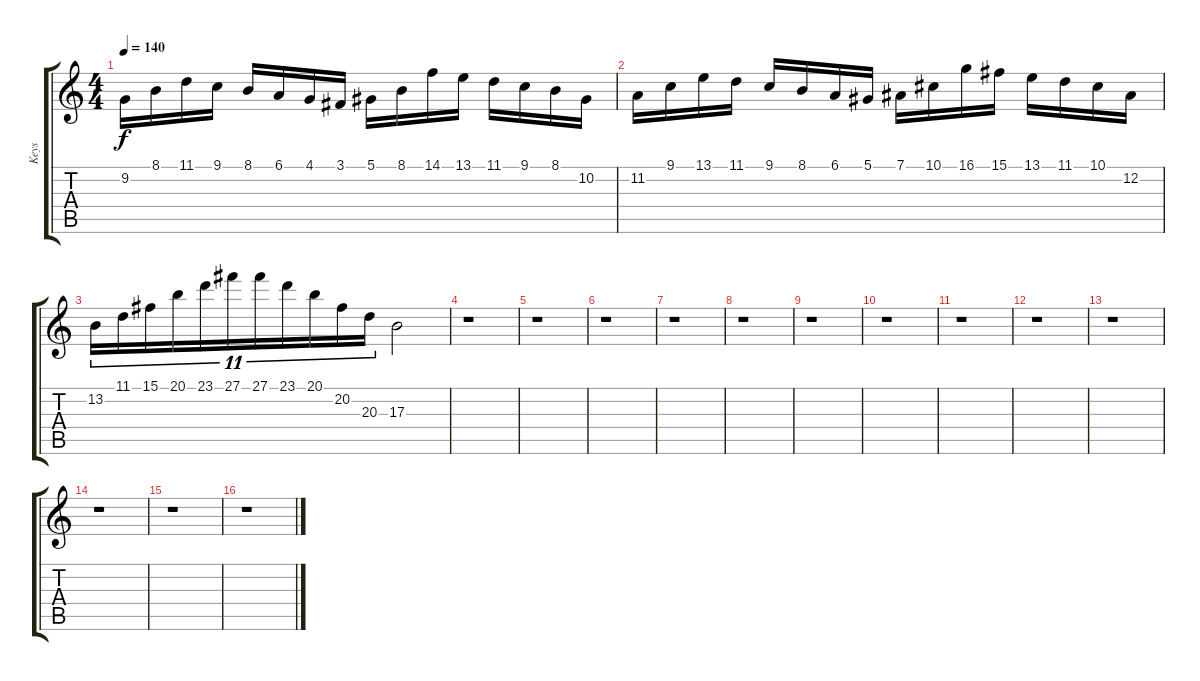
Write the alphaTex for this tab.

\track ("Keys" "Keys") {instrument pad1newage}
\staff {score tabs}
\tuning (Eb4 Bb3 Gb3 Db3 Ab2 Eb2) {hide}
\ts (4 4)
\tempo 140
\clef g2
\ks c
9.2.16{dy f} 8.1.16 11.1.16 9.1.16 8.1.16 6.1.16 4.1.16 3.1.16 5.1.16 8.1.16 14.1.16 13.1.16 11.1.16 9.1.16 8.1.16 10.2.16 |
11.2.16 9.1.16 13.1.16 11.1.16 9.1.16 8.1.16 6.1.16 5.1.16 7.1.16 10.1.16 16.1.16 15.1.16 13.1.16 11.1.16 10.1.16 12.2.16 |
13.2.16{tu (11 8)} 11.1.16{tu (11 8)} 15.1.16{tu (11 8)} 20.1.16{tu (11 8)} 23.1.16{tu (11 8)} 27.1.16{tu (11 8)} 27.1.16{tu (11 8)} 23.1.16{tu (11 8)} 20.1.16{tu (11 8)} 20.2.16{tu (11 8)} 20.3.16{tu (11 8)} 17.3.2 |
r.1 |
r.1 |
r.1 |
r.1 |
r.1 |
r.1 |
r.1 |
r.1 |
r.1 |
r.1 |
r.1 |
r.1 |
r.1
